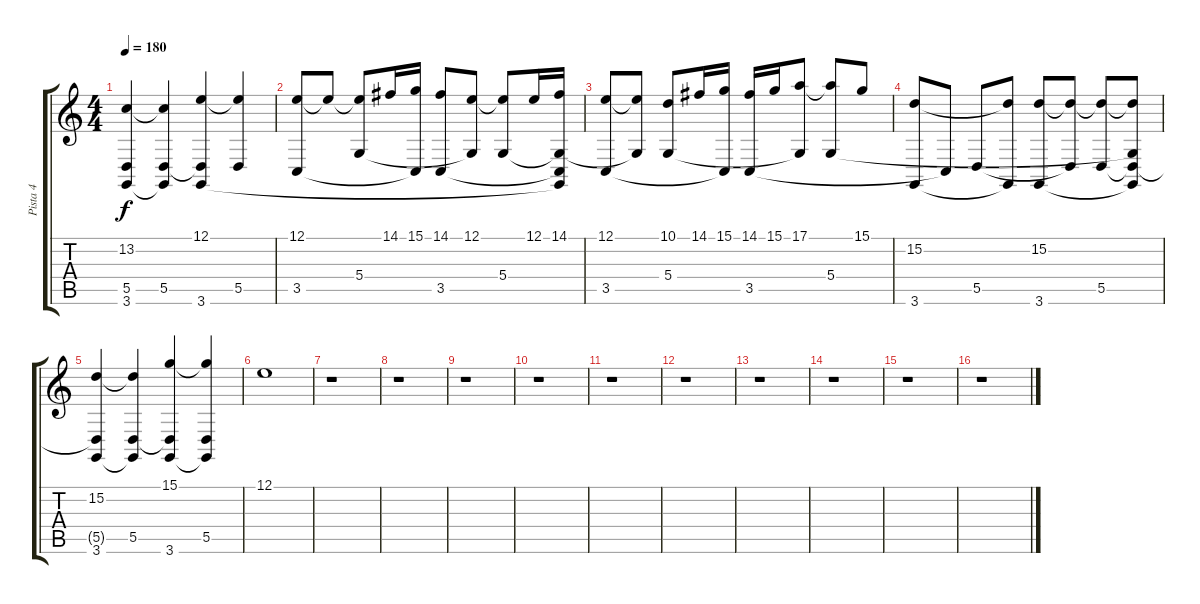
\track ("Pista 4" "Pista 4") {instrument brightacousticpiano}
\staff {score tabs}
\tuning (E4 B3 G3 D3 A2 E2) {hide}
\ts (4 4)
\tempo 180
\clef g2
\ks c
(13.2 5.5{t} 3.6).4{dy f} (13.2{t} 5.5 3.6{t}).4 (12.1 5.5{t} 3.6).4 (12.1{t} 5.5).4 |
(12.1 3.5).8 12.1{t}.8 (12.1{t} 5.4).8 14.1.16 (15.1 3.5{t}).16 (14.1 3.5).8 (12.1 5.4{t}).8 (12.1{t} 5.4).8 12.1.16 (14.1 5.4{t} 3.5{t} 3.6{t}).16 |
(12.1 3.5).8 (12.1{t} 5.4{t}).8 (10.1 5.4).8 14.1.16 (15.1 3.5{t}).16 (14.1 3.5).16 15.1.16 (17.1 5.4{t}).8 (17.1{t} 5.4).8 15.1.8 |
(15.2 3.6).8 3.5{t}.8 5.5.8 (15.2{t} 3.6{t}).8 (15.2 3.6).8 (15.2{t} 5.5{t}).8 (15.2{t} 5.5).8 (15.2{t} 5.4{t} 5.5{t} 3.6{t}).8 |
(15.2 5.5{t} 3.6).4 (15.2{t} 5.5 3.6{t}).4 (15.1 5.5{t} 3.6).4 (15.1{t} 5.5 3.6{t}).4 |
12.1.1 |
r.1 |
r.1 |
r.1 |
r.1 |
r.1 |
r.1 |
r.1 |
r.1 |
r.1 |
r.1
